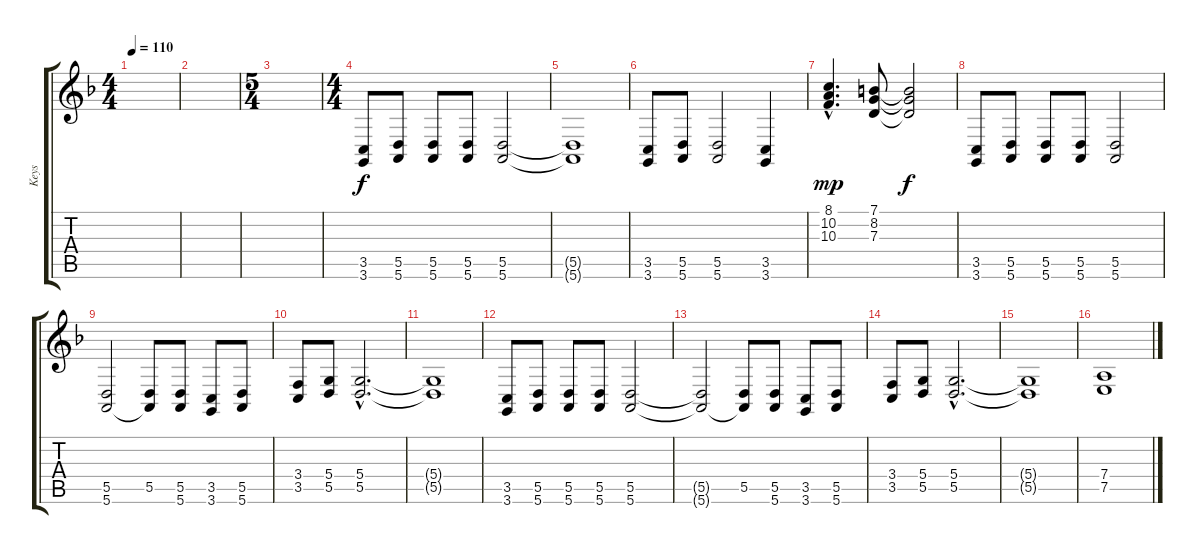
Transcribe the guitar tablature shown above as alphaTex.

\track ("Keys" "Keys") {instrument drawbarorgan}
\staff {score tabs}
\tuning (E4 B3 G3 D3 A2 E2) {hide}
\ts (4 4)
\tempo 110
\clef g2
\ks f
|
|
\ts (5 4)
|
\ts (4 4)
(3.5 3.6).8{dy f} (5.5 5.6).8 (5.5 5.6).8 (5.5 5.6).8 (5.5 5.6).2 |
(5.5{t} 5.6{t}).1 |
(3.5 3.6).8 (5.5 5.6).8 (5.5 5.6).2 (3.5 3.6).4 |
(8.1{hac} 10.2{hac} 10.3{hac}).4{d dy mp} (7.1 8.2 7.3).8 (7.1{t} 8.2{t} 7.3{t}).2{dy f} |
(3.5 3.6).8 (5.5 5.6).8 (5.5 5.6).8 (5.5 5.6).8 (5.5 5.6).2 |
(5.5 5.6).2 (5.5 5.6{t}).8 (5.5 5.6).8 (3.5 3.6).8 (5.5 5.6).8 |
(3.4 3.5).8 (5.4 5.5).8 (5.4{hac} 5.5{hac}).2{d} |
(5.4{t} 5.5{t}).1 |
(3.5 3.6).8 (5.5 5.6).8 (5.5 5.6).8 (5.5 5.6).8 (5.5 5.6).2 |
(5.5{t} 5.6{t}).2 (5.5 5.6{t}).8 (5.5 5.6).8 (3.5 3.6).8 (5.5 5.6).8 |
(3.4 3.5).8 (5.4 5.5).8 (5.4{hac} 5.5{hac}).2{d} |
(5.4{t} 5.5{t}).1 |
(7.4 7.5).1
